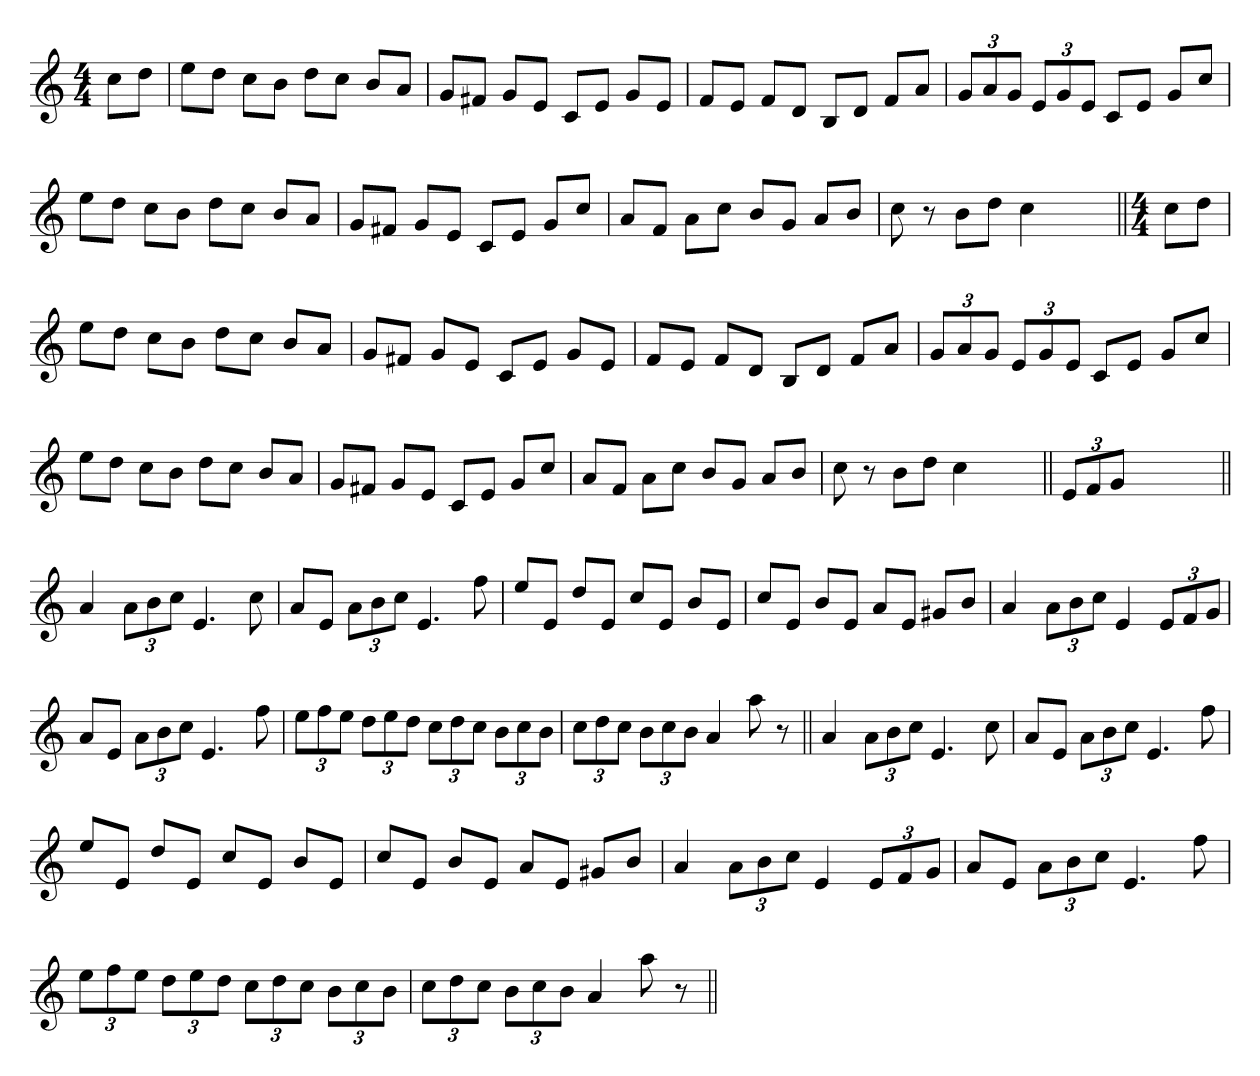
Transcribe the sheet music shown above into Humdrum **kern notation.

**kern
*part1
*staff1
*clefG2
*k[]
*M4/4
=1
8ccL
8ddJ
=
8eeL
8ddJ
8ccL
8bJ
8ddL
8ccJ
8bL
8aJ
=
8gL
8f#XJ
8gL
8eJ
8cL
8eJ
8gL
8eJ
=
8fL
8eJ
8fL
8dJ
8BL
8dJ
8fL
8aJ
=
12gL
12a
12gJ
12eL
12g
12eJ
8cL
8eJ
8gL
8ccJ
=
8eeL
8ddJ
8ccL
8bJ
8ddL
8ccJ
8bL
8aJ
=
8gL
8f#XJ
8gL
8eJ
8cL
8eJ
8gL
8ccJ
=
8aL
8fJ
8aL
8ccJ
8bL
8gJ
8aL
8bJ
=
8cc
8r
8bL
8ddJ
4cc
4ryy
=||
*M4/4
8ccL
8ddJ
=
8eeL
8ddJ
8ccL
8bJ
8ddL
8ccJ
8bL
8aJ
=
8gL
8f#XJ
8gL
8eJ
8cL
8eJ
8gL
8eJ
=
8fL
8eJ
8fL
8dJ
8BL
8dJ
8fL
8aJ
=
12gL
12a
12gJ
12eL
12g
12eJ
8cL
8eJ
8gL
8ccJ
=
8eeL
8ddJ
8ccL
8bJ
8ddL
8ccJ
8bL
8aJ
=
8gL
8f#XJ
8gL
8eJ
8cL
8eJ
8gL
8ccJ
=
8aL
8fJ
8aL
8ccJ
8bL
8gJ
8aL
8bJ
=
8cc
8r
8bL
8ddJ
4cc
4ryy
=||
12eL
12f
12gJ
2.ryy
=||
4a
12aL
12b
12ccJ
4.e
8cc
=
8aL
8eJ
12aL
12b
12ccJ
4.e
8ff
=
8eeL
8eJ
8ddL
8eJ
8ccL
8eJ
8bL
8eJ
=
8ccL
8eJ
8bL
8eJ
8aL
8eJ
8g#XL
8bJ
=
4a
12aL
12b
12ccJ
4e
12eL
12f
12gJ
=
8aL
8eJ
12aL
12b
12ccJ
4.e
8ff
=
12eeL
12ff
12eeJ
12ddL
12ee
12ddJ
12ccL
12dd
12ccJ
12bL
12cc
12bJ
=
12ccL
12dd
12ccJ
12bL
12cc
12bJ
4a
8aa
8r
=||
4a
12aL
12b
12ccJ
4.e
8cc
=
8aL
8eJ
12aL
12b
12ccJ
4.e
8ff
=
8eeL
8eJ
8ddL
8eJ
8ccL
8eJ
8bL
8eJ
=
8ccL
8eJ
8bL
8eJ
8aL
8eJ
8g#XL
8bJ
=
4a
12aL
12b
12ccJ
4e
12eL
12f
12gJ
=
8aL
8eJ
12aL
12b
12ccJ
4.e
8ff
=
12eeL
12ff
12eeJ
12ddL
12ee
12ddJ
12ccL
12dd
12ccJ
12bL
12cc
12bJ
=
12ccL
12dd
12ccJ
12bL
12cc
12bJ
4a
8aa
8r
=||
*-
